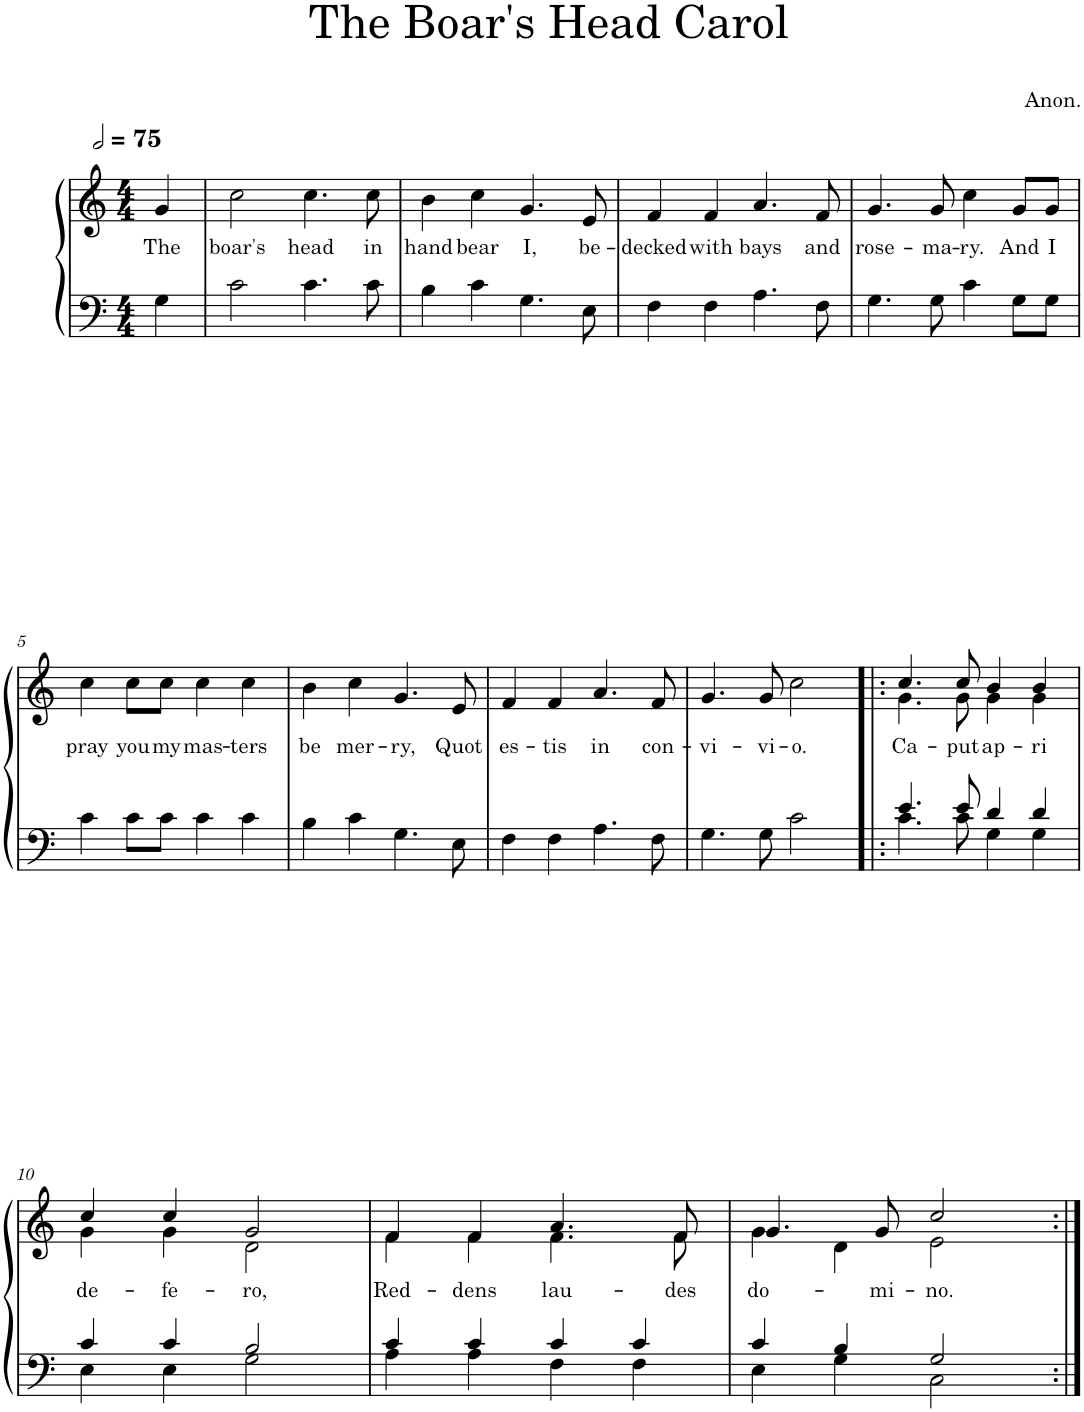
**kern	**kern	**text
*part1	*part1	*part1
*staff2	*staff1	*staff1
*I"Piano	*	*
*I'Pno.	*	*
*clefF4	*clefG2	*
*k[]	*k[]	*
*M4/4	*M4/4	*
*MM150	*MM150	*
=	=	=
!	!	!LO:LY:b
4G\	4g/	The
=1	=1	=1
!	!	!LO:LY:b
2c\	2cc\	boar's
!	!	!LO:LY:b
4.c\	4.cc\	head
!	!	!LO:LY:b
8c\	8cc\	in
=2	=2	=2
!	!	!LO:LY:b
4B\	4b\	hand
!	!	!LO:LY:b
4c\	4cc\	bear
!	!	!LO:LY:b
4.G\	4.g/	I,
!	!	!LO:LY:b
8E\	8e/	be-
=3	=3	=3
!	!	!LO:LY:b
4F\	4f/	-decked
!	!	!LO:LY:b
4F\	4f/	with
!	!	!LO:LY:b
4.A\	4.a/	bays
!	!	!LO:LY:b
8F\	8f/	and
=4	=4	=4
!	!	!LO:LY:b
4.G\	4.g/	rose-
!	!	!LO:LY:b
8G\	8g/	-ma-
!	!	!LO:LY:b
4c\	4cc\	-ry.
!	!	!LO:LY:b
8G\L	8g/L	And
!	!	!LO:LY:b
8G\J	8g/J	I
!!LO:LB:g=z
=5	=5	=5
!	!	!LO:LY:b
4c\	4cc\	pray
!	!	!LO:LY:b
8c\L	8cc\L	you
!	!	!LO:LY:b
8c\J	8cc\J	my
!	!	!LO:LY:b
4c\	4cc\	mas-
!	!	!LO:LY:b
4c\	4cc\	-ters
=6	=6	=6
!	!	!LO:LY:b
4B\	4b\	be
!	!	!LO:LY:b
4c\	4cc\	mer-
!	!	!LO:LY:b
4.G\	4.g/	-ry,
!	!	!LO:LY:b
8E\	8e/	Quot
=7	=7	=7
!	!	!LO:LY:b
4F\	4f/	es-
!	!	!LO:LY:b
4F\	4f/	-tis
!	!	!LO:LY:b
4.A\	4.a/	in
!	!	!LO:LY:b
8F\	8f/	con-
=8	=8	=8
!	!	!LO:LY:b
4.G\	4.g/	-vi-
!	!	!LO:LY:b
8G\	8g/	-vi-
!	!	!LO:LY:b
2c\	2cc\	-o.
=9!|:	=9!|:	=9!|:
*^	*	*
!	!	!	!LO:LY:b
*	*	*^	*
4.e/	4.c\	4.cc/	4.g\	Ca-
!	!	!	!	!LO:LY:b
8e/	8c\	8cc/	8g\	-put
!	!	!	!	!LO:LY:b
4d/	4G\	4b/	4g\	ap-
!	!	!	!	!LO:LY:b
4d/	4G\	4b/	4g\	-ri
!!LO:LB:g=z	!!
=10	=10	=10	=10	=10
!	!	!	!	!LO:LY:b
4c/	4E\	4cc/	4g\	de-
!	!	!	!	!LO:LY:b
4c/	4E\	4cc/	4g\	-fe-
!	!	!	!	!LO:LY:b
2B/	2G\	2g/	2d\	-ro,
=11	=11	=11	=11	=11
!	!	!	!	!LO:LY:b
4c/	4A\	4f/	4f\	Red-
!	!	!	!	!LO:LY:b
4c/	4A\	4f/	4f\	-dens
!	!	!	!	!LO:LY:b
4c/	4F\	4.a/	4.f\	lau-
4c/	4F\	.	.	.
!	!	!	!	!LO:LY:b
.	.	8f/	8f\	-des
=12	=12	=12	=12	=12
!	!	!	!	!LO:LY:b
4c/	4E\	4.g/	4g\	do-
4B/	4G\	.	4d\	.
!	!	!	!	!LO:LY:b
.	.	8g/	.	-mi-
!	!	!	!	!LO:LY:b
2G/	2C\	2cc/	2e\	-no.
*v	*v	*	*	*
*	*v	*v	*
=:|!	=:|!	=:|!
*-	*-	*-
